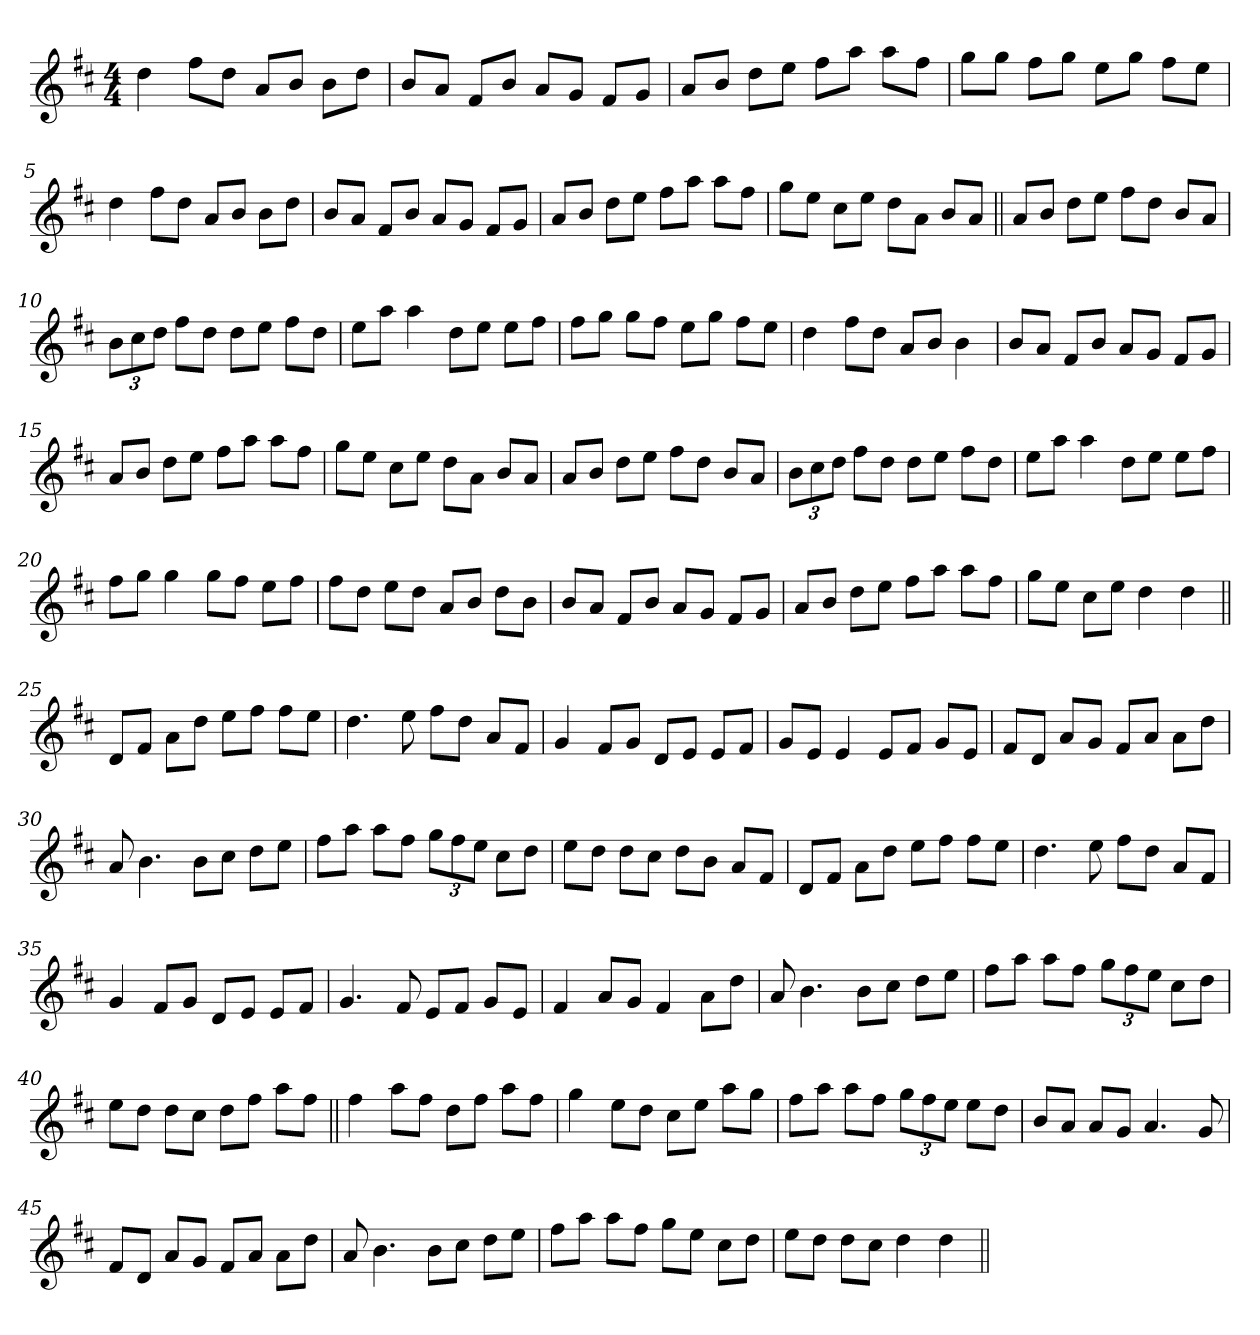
**kern
*part1
*staff1
*clefG2
*k[f#c#]
*D:
*M4/4
=1
4dd\
8ff#\L
8dd\J
8a/L
8b/J
8b\L
8dd\J
=2
8b/L
8a/J
8f#/L
8b/J
8a/L
8g/J
8f#/L
8g/J
=3
8a/L
8b/J
8dd\L
8ee\J
8ff#\L
8aa\J
8aa\L
8ff#\J
=4
8gg\L
8gg\J
8ff#\L
8gg\J
8ee\L
8gg\J
8ff#\L
8ee\J
=5
4dd\
8ff#\L
8dd\J
8a/L
8b/J
8b\L
8dd\J
!!LO:LB:g=z
=6
8b/L
8a/J
8f#/L
8b/J
8a/L
8g/J
8f#/L
8g/J
=7
8a/L
8b/J
8dd\L
8ee\J
8ff#\L
8aa\J
8aa\L
8ff#\J
=8
8gg\L
8ee\J
8cc#\L
8ee\J
8dd\L
8a\J
8b/L
8a/J
=9||
8a/L
8b/J
8dd\L
8ee\J
8ff#\L
8dd\J
8b/L
8a/J
=10
12b\L
12cc#\
12dd\J
8ff#\L
8dd\J
8dd\L
8ee\J
8ff#\L
8dd\J
!!LO:LB:g=z
=11
8ee\L
8aa\J
4aa\
8dd\L
8ee\J
8ee\L
8ff#\J
=12
8ff#\L
8gg\J
8gg\L
8ff#\J
8ee\L
8gg\J
8ff#\L
8ee\J
=13
4dd\
8ff#\L
8dd\J
8a/L
8b/J
4b\
=14
8b/L
8a/J
8f#/L
8b/J
8a/L
8g/J
8f#/L
8g/J
=15
8a/L
8b/J
8dd\L
8ee\J
8ff#\L
8aa\J
8aa\L
8ff#\J
!!LO:LB:g=z
=16
8gg\L
8ee\J
8cc#\L
8ee\J
8dd\L
8a\J
8b/L
8a/J
=17
8a/L
8b/J
8dd\L
8ee\J
8ff#\L
8dd\J
8b/L
8a/J
=18
12b\L
12cc#\
12dd\J
8ff#\L
8dd\J
8dd\L
8ee\J
8ff#\L
8dd\J
=19
8ee\L
8aa\J
4aa\
8dd\L
8ee\J
8ee\L
8ff#\J
=20
8ff#\L
8gg\J
4gg\
8gg\L
8ff#\J
8ee\L
8ff#\J
!!LO:LB:g=z
=21
8ff#\L
8dd\J
8ee\L
8dd\J
8a/L
8b/J
8dd\L
8b\J
=22
8b/L
8a/J
8f#/L
8b/J
8a/L
8g/J
8f#/L
8g/J
=23
8a/L
8b/J
8dd\L
8ee\J
8ff#\L
8aa\J
8aa\L
8ff#\J
=24
8gg\L
8ee\J
8cc#\L
8ee\J
4dd\
4dd\
=25||
8d/L
8f#/J
8a\L
8dd\J
8ee\L
8ff#\J
8ff#\L
8ee\J
!!LO:LB:g=z
=26
4.dd\
8ee\
8ff#\L
8dd\J
8a/L
8f#/J
=27
4g/
8f#/L
8g/J
8d/L
8e/J
8e/L
8f#/J
=28
8g/L
8e/J
4e/
8e/L
8f#/J
8g/L
8e/J
=29
8f#/L
8d/J
8a/L
8g/J
8f#/L
8a/J
8a\L
8dd\J
=30
8a/
4.b\
8b\L
8cc#\J
8dd\L
8ee\J
!!LO:LB:g=z
=31
8ff#\L
8aa\J
8aa\L
8ff#\J
12gg\L
12ff#\
12ee\J
8cc#\L
8dd\J
=32
8ee\L
8dd\J
8dd\L
8cc#\J
8dd\L
8b\J
8a/L
8f#/J
=33
8d/L
8f#/J
8a\L
8dd\J
8ee\L
8ff#\J
8ff#\L
8ee\J
=34
4.dd\
8ee\
8ff#\L
8dd\J
8a/L
8f#/J
=35
4g/
8f#/L
8g/J
8d/L
8e/J
8e/L
8f#/J
!!LO:LB:g=z
=36
4.g/
8f#/
8e/L
8f#/J
8g/L
8e/J
=37
4f#/
8a/L
8g/J
4f#/
8a\L
8dd\J
=38
8a/
4.b\
8b\L
8cc#\J
8dd\L
8ee\J
=39
8ff#\L
8aa\J
8aa\L
8ff#\J
12gg\L
12ff#\
12ee\J
8cc#\L
8dd\J
=40
8ee\L
8dd\J
8dd\L
8cc#\J
8dd\L
8ff#\J
8aa\L
8ff#\J
!!LO:LB:g=z
=41||
4ff#\
8aa\L
8ff#\J
8dd\L
8ff#\J
8aa\L
8ff#\J
=42
4gg\
8ee\L
8dd\J
8cc#\L
8ee\J
8aa\L
8gg\J
=43
8ff#\L
8aa\J
8aa\L
8ff#\J
12gg\L
12ff#\
12ee\J
8ee\L
8dd\J
=44
8b/L
8a/J
8a/L
8g/J
4.a/
8g/
=45
8f#/L
8d/J
8a/L
8g/J
8f#/L
8a/J
8a\L
8dd\J
!!LO:LB:g=z
=46
8a/
4.b\
8b\L
8cc#\J
8dd\L
8ee\J
=47
8ff#\L
8aa\J
8aa\L
8ff#\J
8gg\L
8ee\J
8cc#\L
8dd\J
=48
8ee\L
8dd\J
8dd\L
8cc#\J
4dd\
4dd\
=||
*-
